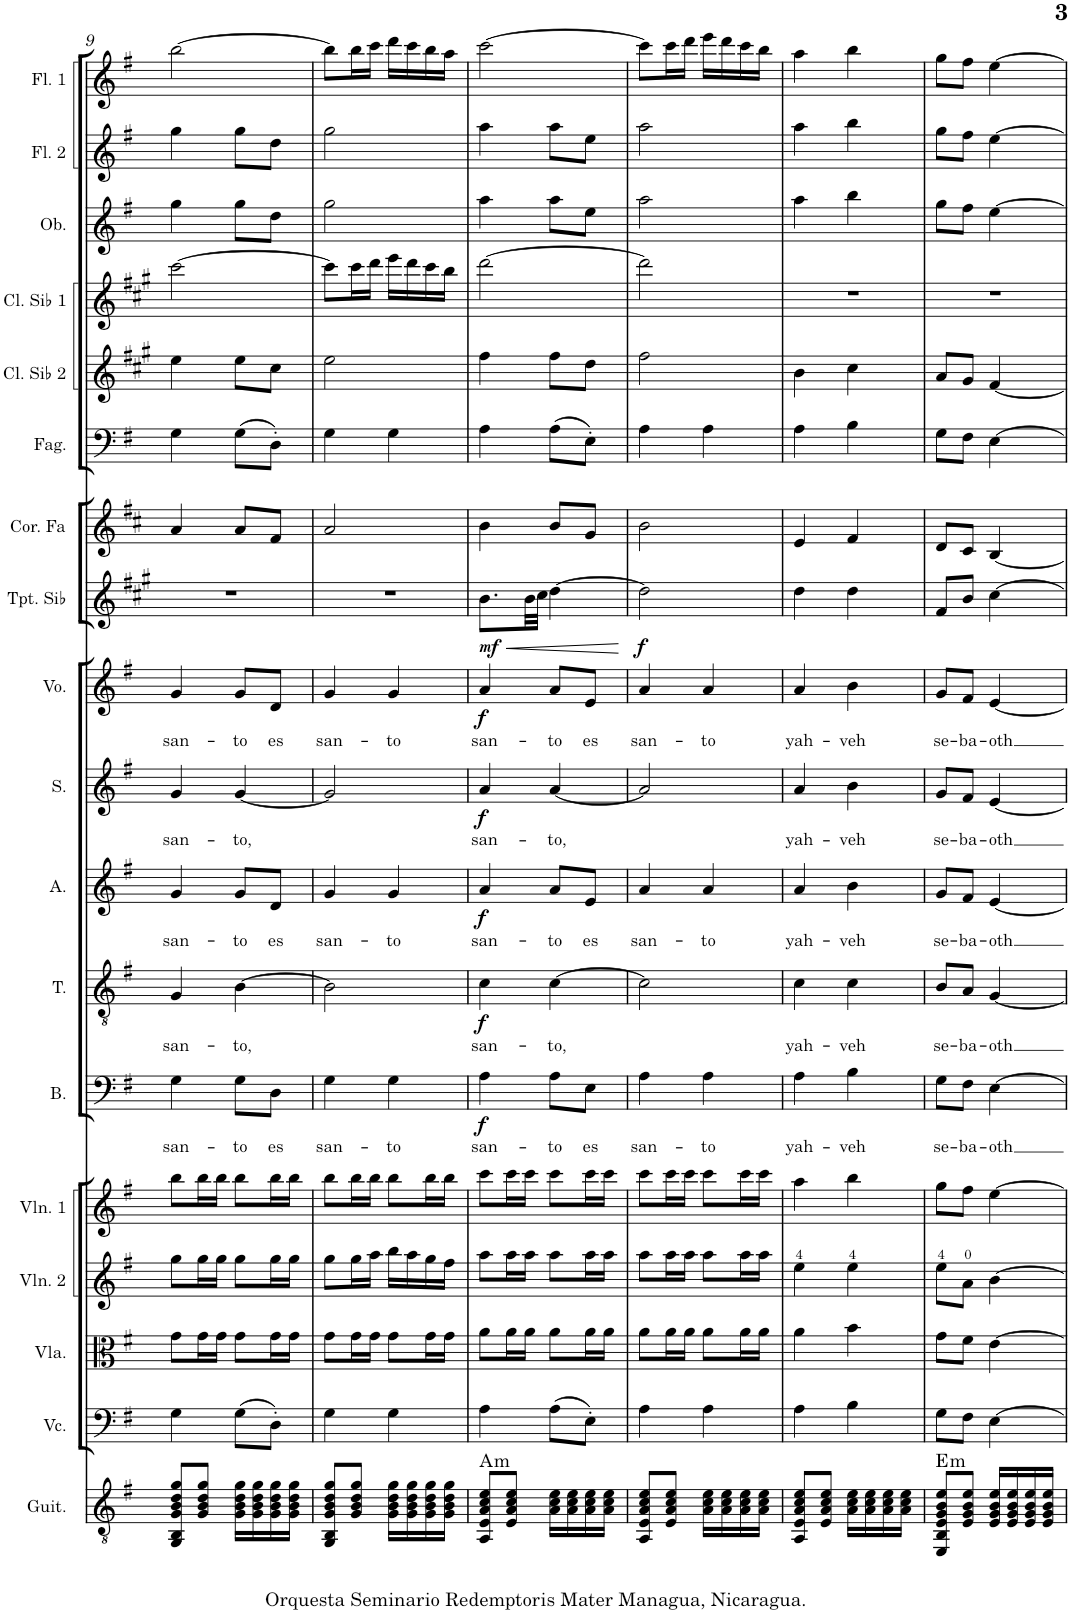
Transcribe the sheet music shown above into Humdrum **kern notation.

**kern	**harte	**kern	**kern	**kern	**kern	**kern	**text	**dynam	**kern	**text	**dynam	**kern	**text	**dynam	**kern	**text	**dynam	**kern	**text	**dynam	**kern	**dynam	**kern	**kern	**kern	**kern	**kern	**kern	**kern
*part18	*part18	*part17	*part16	*part15	*part14	*part13	*part13	*part13	*part12	*part12	*part12	*part11	*part11	*part11	*part10	*part10	*part10	*part9	*part9	*part9	*part8	*part8	*part7	*part6	*part5	*part4	*part3	*part2	*part1
*staff18	*	*staff17	*staff16	*staff15	*staff14	*staff13	*staff13	*staff13	*staff12	*staff12	*staff12	*staff11	*staff11	*staff11	*staff10	*staff10	*staff10	*staff9	*staff9	*staff9	*staff8	*staff8	*staff7	*staff6	*staff5	*staff4	*staff3	*staff2	*staff1
*I"Guitarra clásica	*	*I"Violonchelo	*I"Viola	*I"Violín 2	*I"Violín 1	*I"Bajo	*	*	*I"Tenor	*	*	*I"Alto	*	*	*I"Soprano	*	*	*I"Voz	*	*	*I"Trompeta en Sib	*	*I"Corno en Fa	*I"Fagot	*I"Clarinete en Sib 2	*I"Clarinete en Sib 1	*I"Oboe	*I"Flauta 2	*I"Flauta 1
*I'Guit.	*	*I'Vc.	*I'Vla.	*I'Vln. 2	*I'Vln. 1	*I'B.	*	*	*I'T.	*	*	*I'A.	*	*	*I'S.	*	*	*I'Vo.	*	*	*I'Tpt. Sib	*	*I'Cor. Fa	*I'Fag.	*I'Cl. Sib 2	*I'Cl. Sib 1	*I'Ob.	*I'Fl. 2	*I'Fl. 1
!!LO:PB:g=z
*clefGv2	*	*clefF4	*clefC3	*clefG2	*clefG2	*clefF4	*	*	*clefGv2	*	*	*clefG2	*	*	*clefG2	*	*	*clefG2	*	*	*clefG2	*	*clefG2	*clefF4	*clefG2	*clefG2	*clefG2	*clefG2	*clefG2
*	*	*	*	*	*	*	*	*	*	*	*	*	*	*	*	*	*	*	*	*	*Trd1c2	*	*Trd4c7	*	*Trd1c2	*Trd1c2	*	*	*
*k[f#]	*	*k[f#]	*k[f#]	*k[f#]	*k[f#]	*k[f#]	*	*	*k[f#]	*	*	*k[f#]	*	*	*k[f#]	*	*	*k[f#]	*	*	*k[f#c#g#]	*	*k[f#c#]	*k[f#]	*k[f#c#g#]	*k[f#c#g#]	*k[f#]	*k[f#]	*k[f#]
*M2/4	*	*M2/4	*M2/4	*M2/4	*M2/4	*M2/4	*	*	*M2/4	*	*	*M2/4	*	*	*M2/4	*	*	*M2/4	*	*	*M2/4	*	*M2/4	*M2/4	*M2/4	*M2/4	*M2/4	*M2/4	*M2/4
=9	=9	=9	=9	=9	=9	=9	=9	=9	=9	=9	=9	=9	=9	=9	=9	=9	=9	=9	=9	=9	=9	=9	=9	=9	=9	=9	=9	=9	=9
!	!	!	!	!	!	!	!LO:LY:b	!	!	!LO:LY:b	!	!	!LO:LY:b	!	!	!LO:LY:b	!	!	!LO:LY:b	!	!	!	!	!	!	!	!	!	!
8GG/ 8BB/ 8G/ 8B/ 8d/ 8g/L	.	4G\	8g\L	8gg\L	8bb\L	4G\	san-	.	4G/	san-	.	4g/	san-	.	4g/	san-	.	4g/	san-	.	2r	.	4a/	4G\	4ee\	[2ccc#\	4gg\	4gg\	[2bb\
8G/ 8B/ 8d/ 8g/J	.	.	16g\L	16gg\L	16bb\L	.	.	.	.	.	.	.	.	.	.	.	.	.	.	.	.	.	.	.	.	.	.	.	.
.	.	.	16g\JJ	16gg\JJ	16bb\JJ	.	.	.	.	.	.	.	.	.	.	.	.	.	.	.	.	.	.	.	.	.	.	.	.
!	!	!	!	!	!	!	!LO:LY:b	!	!	!LO:LY:b	!	!	!LO:LY:b	!	!	!LO:LY:b	!	!	!LO:LY:b	!	!	!	!	!	!	!	!	!	!
16G\ 16B\ 16d\ 16g\LL	.	(8G\L	8g\L	8gg\L	8bb\L	8G\L	-to	.	[4B\	-to,	.	8g/L	-to	.	[4g/	-to,	.	8g/L	-to	.	.	.	8a/L	(8G\L	8ee\L	.	8gg\L	8gg\L	.
16G\ 16B\ 16d\ 16g\	.	.	.	.	.	.	.	.	.	.	.	.	.	.	.	.	.	.	.	.	.	.	.	.	.	.	.	.	.
!	!	!	!	!	!	!	!LO:LY:b	!	!	!	!	!	!LO:LY:b	!	!	!	!	!	!LO:LY:b	!	!	!	!	!	!	!	!	!	!
16G\ 16B\ 16d\ 16g\	.	8D'\J)	16g\L	16gg\L	16bb\L	8D\J	es	.	.	.	.	8d/J	es	.	.	.	.	8d/J	es	.	.	.	8f#/J	8D'\J)	8cc#\J	.	8dd\J	8dd\J	.
16G\ 16B\ 16d\ 16g\JJ	.	.	16g\JJ	16gg\JJ	16bb\JJ	.	.	.	.	.	.	.	.	.	.	.	.	.	.	.	.	.	.	.	.	.	.	.	.
=10	=10	=10	=10	=10	=10	=10	=10	=10	=10	=10	=10	=10	=10	=10	=10	=10	=10	=10	=10	=10	=10	=10	=10	=10	=10	=10	=10	=10	=10
!	!	!	!	!	!	!	!LO:LY:b	!	!	!	!	!	!LO:LY:b	!	!	!	!	!	!LO:LY:b	!	!	!	!	!	!	!	!	!	!
8GG/ 8BB/ 8G/ 8B/ 8d/ 8g/L	.	4G\	8g\L	8gg\L	8bb\L	4G\	san-	.	2B\]	.	.	4g/	san-	.	2g/]	.	.	4g/	san-	.	2r	.	2a/	4G\	2ee\	8ccc#\L]	2gg\	2gg\	8bb\L]
8G/ 8B/ 8d/ 8g/J	.	.	16g\L	16gg\L	16bb\L	.	.	.	.	.	.	.	.	.	.	.	.	.	.	.	.	.	.	.	.	16ccc#\L	.	.	16bb\L
.	.	.	16g\JJ	16aa\JJ	16bb\JJ	.	.	.	.	.	.	.	.	.	.	.	.	.	.	.	.	.	.	.	.	16ddd\JJ	.	.	16ccc\JJ
!	!	!	!	!	!	!	!LO:LY:b	!	!	!	!	!	!LO:LY:b	!	!	!	!	!	!LO:LY:b	!	!	!	!	!	!	!	!	!	!
16G\ 16B\ 16d\ 16g\LL	.	4G\	8g\L	16bb\LL	8bb\L	4G\	-to	.	.	.	.	4g/	-to	.	.	.	.	4g/	-to	.	.	.	.	4G\	.	16eee\LL	.	.	16ddd\LL
16G\ 16B\ 16d\ 16g\	.	.	.	16aa\	.	.	.	.	.	.	.	.	.	.	.	.	.	.	.	.	.	.	.	.	.	16ddd\	.	.	16ccc\
16G\ 16B\ 16d\ 16g\	.	.	16g\L	16gg\	16bb\L	.	.	.	.	.	.	.	.	.	.	.	.	.	.	.	.	.	.	.	.	16ccc#\	.	.	16bb\
16G\ 16B\ 16d\ 16g\JJ	.	.	16g\JJ	16ff#\JJ	16bb\JJ	.	.	.	.	.	.	.	.	.	.	.	.	.	.	.	.	.	.	.	.	16bb\JJ	.	.	16aa\JJ
=11	=11	=11	=11	=11	=11	=11	=11	=11	=11	=11	=11	=11	=11	=11	=11	=11	=11	=11	=11	=11	=11	=11	=11	=11	=11	=11	=11	=11	=11
!	!	!	!	!	!	!	!LO:LY:b	!LO:DY:b	!	!LO:LY:b	!LO:DY:b	!	!LO:LY:b	!LO:DY:b	!	!LO:LY:b	!LO:DY:b	!	!LO:LY:b	!LO:DY:b	!	!LO:HP:b	!	!	!	!	!	!	!
!	!LO:H:kt=m	!	!	!	!	!	!	!	!	!	!	!	!	!	!	!	!	!	!	!	!	!LO:DY:n=1:b	!	!	!	!	!	!	!
8AA/ 8E/ 8A/ 8c/ 8e/L	A:min	4A\	8a\L	8aa\L	8ccc\L	4A\	san-	f	4c\	san-	f	4a/	san-	f	4a/	san-	f	4a/	san-	f	8.b\L	< mf	4b\	4A\	4ff#\	[2ddd\	4aa\	4aa\	[2ccc\
8E/ 8A/ 8c/ 8e/J	.	.	16a\L	16aa\L	16ccc\L	.	.	.	.	.	.	.	.	.	.	.	.	.	.	.	.	.	.	.	.	.	.	.	.
.	.	.	16a\JJ	16aa\JJ	16ccc\JJ	.	.	.	.	.	.	.	.	.	.	.	.	.	.	.	32b\LL	.	.	.	.	.	.	.	.
.	.	.	.	.	.	.	.	.	.	.	.	.	.	.	.	.	.	.	.	.	32cc#\JJJ	.	.	.	.	.	.	.	.
!	!	!	!	!	!	!	!LO:LY:b	!	!	!LO:LY:b	!	!	!LO:LY:b	!	!	!LO:LY:b	!	!	!LO:LY:b	!	!	!	!	!	!	!	!	!	!
16A\ 16c\ 16e\LL	.	(8A\L	8a\L	8aa\L	8ccc\L	8A\L	-to	.	[4c\	-to,	.	8a/L	-to	.	[4a/	-to,	.	8a/L	-to	.	[4dd\	.	8b/L	(8A\L	8ff#\L	.	8aa\L	8aa\L	.
16A\ 16c\ 16e\	.	.	.	.	.	.	.	.	.	.	.	.	.	.	.	.	.	.	.	.	.	.	.	.	.	.	.	.	.
!	!	!	!	!	!	!	!LO:LY:b	!	!	!	!	!	!LO:LY:b	!	!	!	!	!	!LO:LY:b	!	!	!	!	!	!	!	!	!	!
16A\ 16c\ 16e\	.	8E'\J)	16a\L	16aa\L	16ccc\L	8E\J	es	.	.	.	.	8e/J	es	.	.	.	.	8e/J	es	.	.	.	8g/J	8E'\J)	8dd\J	.	8ee\J	8ee\J	.
16A\ 16c\ 16e\JJ	.	.	16a\JJ	16aa\JJ	16ccc\JJ	.	.	.	.	.	.	.	.	.	.	.	.	.	.	.	.	.	.	.	.	.	.	.	.
.	.	.	.	.	.	.	.	.	.	.	.	.	.	.	.	.	.	.	.	.	.	[	.	.	.	.	.	.	.
=12	=12	=12	=12	=12	=12	=12	=12	=12	=12	=12	=12	=12	=12	=12	=12	=12	=12	=12	=12	=12	=12	=12	=12	=12	=12	=12	=12	=12	=12
!	!	!	!	!	!	!	!LO:LY:b	!	!	!	!	!	!LO:LY:b	!	!	!	!	!	!LO:LY:b	!	!	!LO:DY:b	!	!	!	!	!	!	!
8AA/ 8E/ 8A/ 8c/ 8e/L	.	4A\	8a\L	8aa\L	8ccc\L	4A\	san-	.	2c\]	.	.	4a/	san-	.	2a/]	.	.	4a/	san-	.	2dd\]	f	2b\	4A\	2ff#\	2ddd\]	2aa\	2aa\	8ccc\L]
8E/ 8A/ 8c/ 8e/J	.	.	16a\L	16aa\L	16ccc\L	.	.	.	.	.	.	.	.	.	.	.	.	.	.	.	.	.	.	.	.	.	.	.	16ccc\L
.	.	.	16a\JJ	16aa\JJ	16ccc\JJ	.	.	.	.	.	.	.	.	.	.	.	.	.	.	.	.	.	.	.	.	.	.	.	16ddd\JJ
!	!	!	!	!	!	!	!LO:LY:b	!	!	!	!	!	!LO:LY:b	!	!	!	!	!	!LO:LY:b	!	!	!	!	!	!	!	!	!	!
16A\ 16c\ 16e\LL	.	4A\	8a\L	8aa\L	8ccc\L	4A\	-to	.	.	.	.	4a/	-to	.	.	.	.	4a/	-to	.	.	.	.	4A\	.	.	.	.	16eee\LL
16A\ 16c\ 16e\	.	.	.	.	.	.	.	.	.	.	.	.	.	.	.	.	.	.	.	.	.	.	.	.	.	.	.	.	16ddd\
16A\ 16c\ 16e\	.	.	16a\L	16aa\L	16ccc\L	.	.	.	.	.	.	.	.	.	.	.	.	.	.	.	.	.	.	.	.	.	.	.	16ccc\
16A\ 16c\ 16e\JJ	.	.	16a\JJ	16aa\JJ	16ccc\JJ	.	.	.	.	.	.	.	.	.	.	.	.	.	.	.	.	.	.	.	.	.	.	.	16bb\JJ
=13	=13	=13	=13	=13	=13	=13	=13	=13	=13	=13	=13	=13	=13	=13	=13	=13	=13	=13	=13	=13	=13	=13	=13	=13	=13	=13	=13	=13	=13
!	!	!	!	!	!	!	!LO:LY:b	!	!	!LO:LY:b	!	!	!LO:LY:b	!	!	!LO:LY:b	!	!	!LO:LY:b	!	!	!	!	!	!	!	!	!	!
8AA/ 8E/ 8A/ 8c/ 8e/L	.	4A\	4a\	4ee\	4aa\	4A\	yah-	.	4c\	yah-	.	4a/	yah-	.	4a/	yah-	.	4a/	yah-	.	4dd\	.	4e/	4A\	4b\	2r	4aa\	4aa\	4aa\
8E/ 8A/ 8c/ 8e/J	.	.	.	.	.	.	.	.	.	.	.	.	.	.	.	.	.	.	.	.	.	.	.	.	.	.	.	.	.
!	!	!	!	!	!	!	!LO:LY:b	!	!	!LO:LY:b	!	!	!LO:LY:b	!	!	!LO:LY:b	!	!	!LO:LY:b	!	!	!	!	!	!	!	!	!	!
16A\ 16c\ 16e\LL	.	4B\	4b\	4ee\	4bb\	4B\	-veh	.	4c\	-veh	.	4b\	-veh	.	4b\	-veh	.	4b\	-veh	.	4dd\	.	4f#/	4B\	4cc#\	.	4bb\	4bb\	4bb\
16A\ 16c\ 16e\	.	.	.	.	.	.	.	.	.	.	.	.	.	.	.	.	.	.	.	.	.	.	.	.	.	.	.	.	.
16A\ 16c\ 16e\	.	.	.	.	.	.	.	.	.	.	.	.	.	.	.	.	.	.	.	.	.	.	.	.	.	.	.	.	.
16A\ 16c\ 16e\JJ	.	.	.	.	.	.	.	.	.	.	.	.	.	.	.	.	.	.	.	.	.	.	.	.	.	.	.	.	.
=14	=14	=14	=14	=14	=14	=14	=14	=14	=14	=14	=14	=14	=14	=14	=14	=14	=14	=14	=14	=14	=14	=14	=14	=14	=14	=14	=14	=14	=14
!	!LO:H:kt=m	!	!	!	!	!	!LO:LY:b	!	!	!LO:LY:b	!	!	!LO:LY:b	!	!	!LO:LY:b	!	!	!LO:LY:b	!	!	!	!	!	!	!	!	!	!
8EE/ 8BB/ 8E/ 8G/ 8B/ 8e/L	E:min	8G\L	8g\L	8ee\L	8gg\L	8G\L	se-	.	8B/L	se-	.	8g/L	se-	.	8g/L	se-	.	8g/L	se-	.	8f#/L	.	8d/L	8G\L	8a/L	2r	8gg\L	8gg\L	8gg\L
!	!	!	!	!	!	!	!LO:LY:b	!	!	!LO:LY:b	!	!	!LO:LY:b	!	!	!LO:LY:b	!	!	!LO:LY:b	!	!	!	!	!	!	!	!	!	!
8E/ 8G/ 8B/ 8e/J	.	8F#\J	8f#\J	8a\J	8ff#\J	8F#\J	-ba-	.	8A/J	-ba-	.	8f#/J	-ba-	.	8f#/J	-ba-	.	8f#/J	-ba-	.	8b/J	.	8c#/J	8F#\J	8g#/J	.	8ff#\J	8ff#\J	8ff#\J
!	!	!	!	!	!	!	!LO:LY:b	!	!	!LO:LY:b	!	!	!LO:LY:b	!	!	!LO:LY:b	!	!	!LO:LY:b	!	!	!	!	!	!	!	!	!	!
16E/ 16G/ 16B/ 16e/LL	.	[4E\	[4e\	[4b\	[4ee\	[4E\	-oth	.	[4G/	-oth	.	[4e/	-oth	.	[4e/	-oth	.	[4e/	-oth	.	[4cc#\	.	[4B/	[4E\	[4f#/	.	[4ee\	[4ee\	[4ee\
16E/ 16G/ 16B/ 16e/	.	.	.	.	.	.	.	.	.	.	.	.	.	.	.	.	.	.	.	.	.	.	.	.	.	.	.	.	.
16E/ 16G/ 16B/ 16e/	.	.	.	.	.	.	.	.	.	.	.	.	.	.	.	.	.	.	.	.	.	.	.	.	.	.	.	.	.
16E/ 16G/ 16B/ 16e/JJ	.	.	.	.	.	.	.	.	.	.	.	.	.	.	.	.	.	.	.	.	.	.	.	.	.	.	.	.	.
=	=	=	=	=	=	=	=	=	=	=	=	=	=	=	=	=	=	=	=	=	=	=	=	=	=	=	=	=	=
*-	*-	*-	*-	*-	*-	*-	*-	*-	*-	*-	*-	*-	*-	*-	*-	*-	*-	*-	*-	*-	*-	*-	*-	*-	*-	*-	*-	*-	*-
